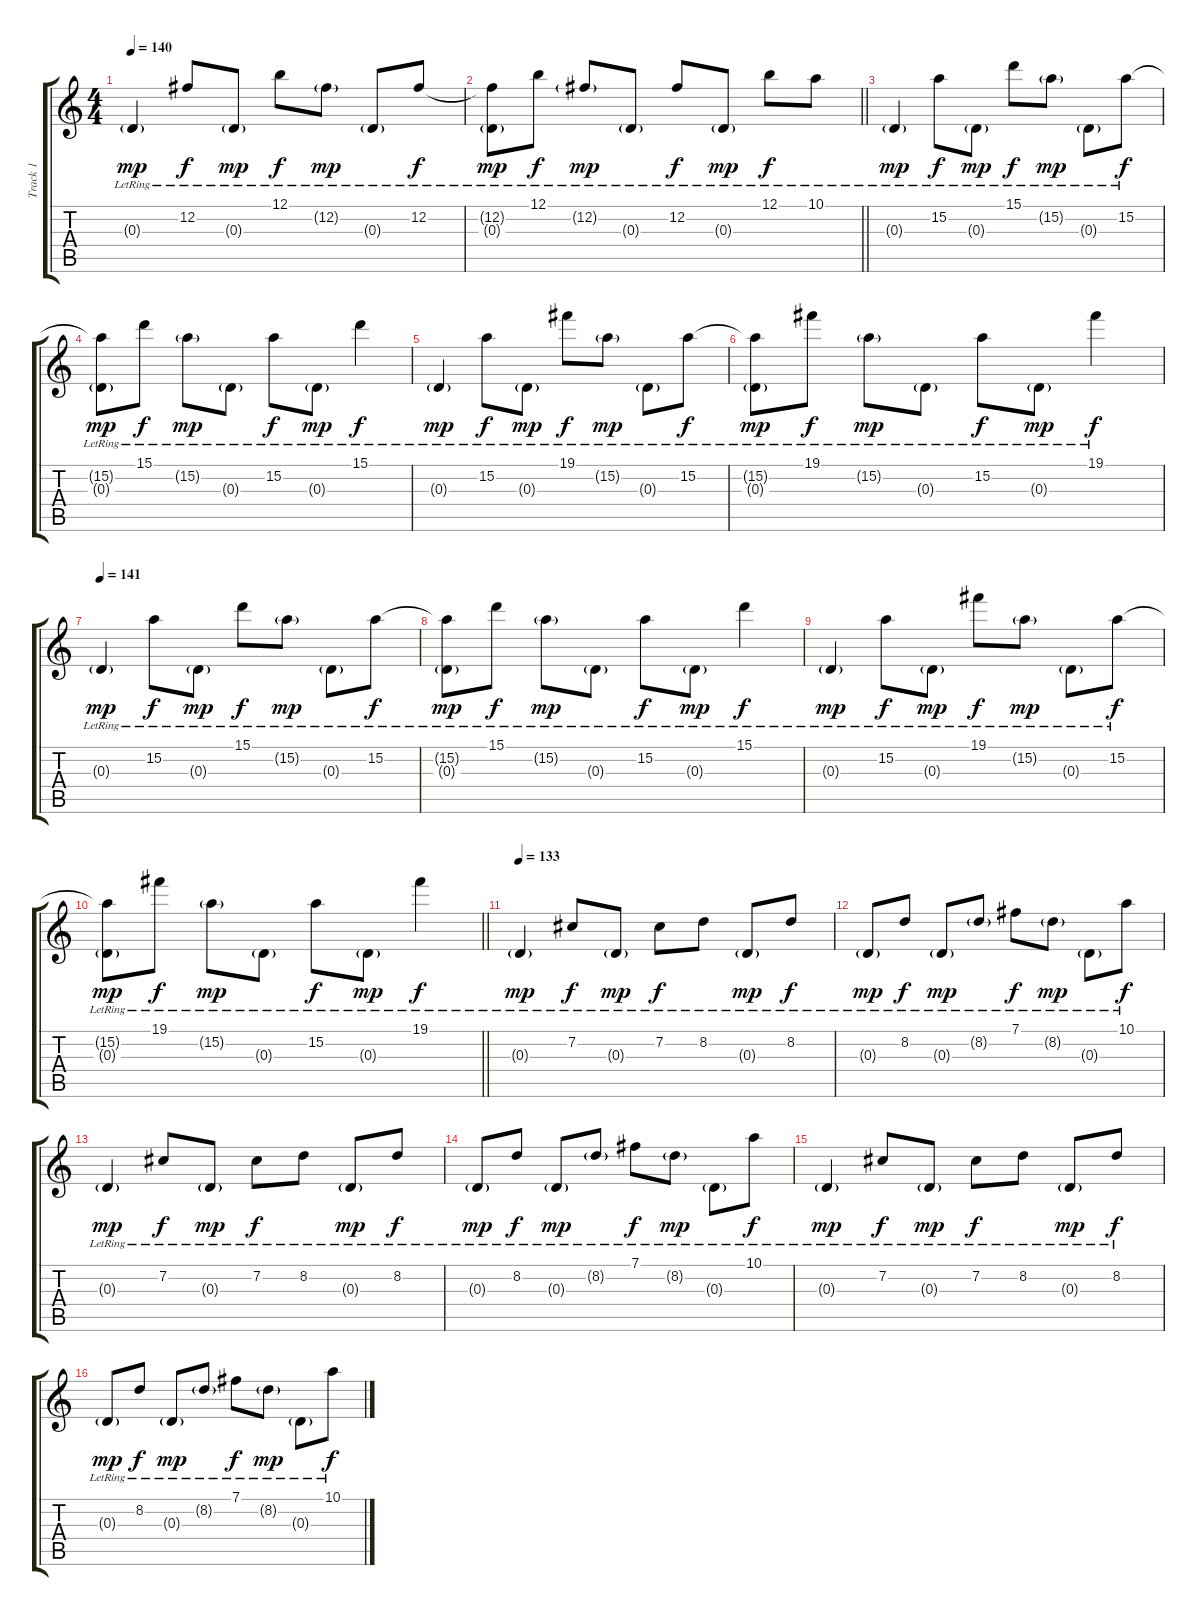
\track ("Track 1" "Track 1") {instrument electricguitarjazz}
\staff {score tabs}
\tuning (B3 Gb3 D3 A2 E2 B1) {hide}
\ts (4 4)
\tempo 140
\clef g2
\ks c
0.3{g lr}.4{dy mp} 12.2{lr}.8{dy f} 0.3{g lr}.8{dy mp} 12.1{lr}.8{dy f} 12.2{g lr}.8{dy mp} 0.3{g lr}.8 12.2{lr}.8{dy f} |
\barLineRight lightlight
(12.2{t} 0.3{g lr}).8{dy mp} 12.1{lr}.8{dy f} 12.2{g lr}.8{dy mp} 0.3{g lr}.8 12.2{lr}.8{dy f} 0.3{g lr}.8{dy mp} 12.1{lr}.8{dy f} 10.1{lr}.8 |
\section ("" "")
0.3{g lr}.4{dy mp} 15.2{lr}.8{dy f} 0.3{g lr}.8{dy mp} 15.1{lr}.8{dy f} 15.2{g lr}.8{dy mp} 0.3{g lr}.8 15.2{lr}.8{dy f} |
(15.2{t} 0.3{g lr}).8{dy mp} 15.1{lr}.8{dy f} 15.2{g lr}.8{dy mp} 0.3{g lr}.8 15.2{lr}.8{dy f} 0.3{g lr}.8{dy mp} 15.1{lr}.4{dy f} |
0.3{g lr}.4{dy mp} 15.2{lr}.8{dy f} 0.3{g lr}.8{dy mp} 19.1{lr}.8{dy f} 15.2{g lr}.8{dy mp} 0.3{g lr}.8 15.2{lr}.8{dy f} |
(15.2{t} 0.3{g lr}).8{dy mp} 19.1{lr}.8{dy f} 15.2{g lr}.8{dy mp} 0.3{g lr}.8 15.2{lr}.8{dy f} 0.3{g lr}.8{dy mp} 19.1{lr}.4{dy f} |
\tempo 141
0.3{g lr}.4{dy mp} 15.2{lr}.8{dy f} 0.3{g lr}.8{dy mp} 15.1{lr}.8{dy f} 15.2{g lr}.8{dy mp} 0.3{g lr}.8 15.2{lr}.8{dy f} |
(15.2{t} 0.3{g lr}).8{dy mp} 15.1{lr}.8{dy f} 15.2{g lr}.8{dy mp} 0.3{g lr}.8 15.2{lr}.8{dy f} 0.3{g lr}.8{dy mp} 15.1{lr}.4{dy f} |
0.3{g lr}.4{dy mp} 15.2{lr}.8{dy f} 0.3{g lr}.8{dy mp} 19.1{lr}.8{dy f} 15.2{g lr}.8{dy mp} 0.3{g lr}.8 15.2{lr}.8{dy f} |
\barLineRight lightlight
(15.2{t} 0.3{g lr}).8{dy mp} 19.1{lr}.8{dy f} 15.2{g lr}.8{dy mp} 0.3{g lr}.8 15.2{lr}.8{dy f} 0.3{g lr}.8{dy mp} 19.1{lr}.4{dy f} |
\section ("" "")
\tempo 133
0.3{g lr}.4{dy mp} 7.2{lr}.8{dy f} 0.3{g lr}.8{dy mp} 7.2{lr}.8{dy f} 8.2{lr}.8 0.3{g lr}.8{dy mp} 8.2{lr}.8{dy f} |
0.3{g lr}.8{dy mp} 8.2{lr}.8{dy f} 0.3{g lr}.8{dy mp} 8.2{g lr}.8 7.1{lr}.8{dy f} 8.2{g lr}.8{dy mp} 0.3{g lr}.8 10.1{lr}.8{dy f} |
0.3{g lr}.4{dy mp} 7.2{lr}.8{dy f} 0.3{g lr}.8{dy mp} 7.2{lr}.8{dy f} 8.2{lr}.8 0.3{g lr}.8{dy mp} 8.2{lr}.8{dy f} |
0.3{g lr}.8{dy mp} 8.2{lr}.8{dy f} 0.3{g lr}.8{dy mp} 8.2{g lr}.8 7.1{lr}.8{dy f} 8.2{g lr}.8{dy mp} 0.3{g lr}.8 10.1{lr}.8{dy f} |
0.3{g lr}.4{dy mp} 7.2{lr}.8{dy f} 0.3{g lr}.8{dy mp} 7.2{lr}.8{dy f} 8.2{lr}.8 0.3{g lr}.8{dy mp} 8.2{lr}.8{dy f} |
0.3{g lr}.8{dy mp} 8.2{lr}.8{dy f} 0.3{g lr}.8{dy mp} 8.2{g lr}.8 7.1{lr}.8{dy f} 8.2{g lr}.8{dy mp} 0.3{g lr}.8 10.1{lr}.8{dy f}
